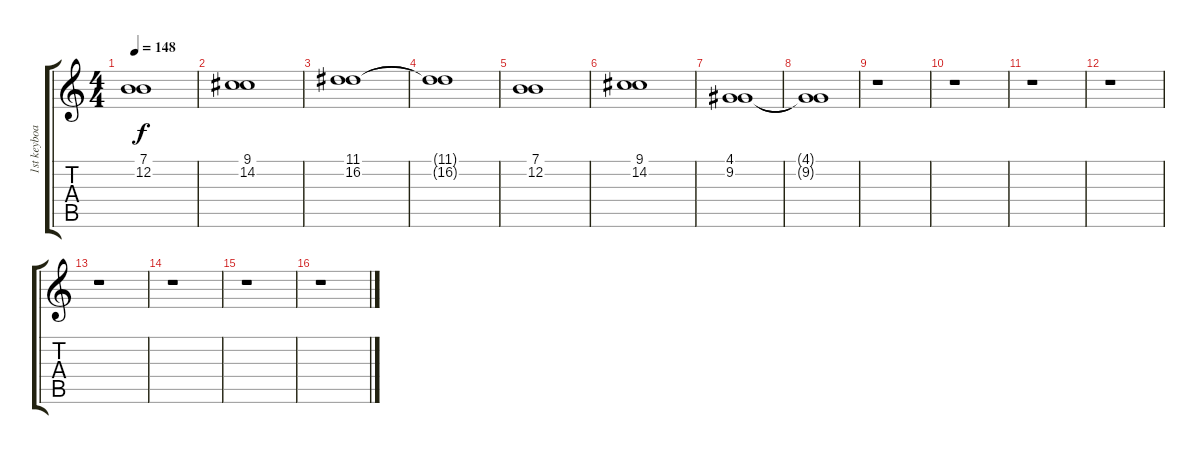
\track ("1st keyboard" "1st keyboa") {instrument synthstrings1}
\staff {score tabs}
\tuning (E4 B3 G3 D3 A2 E2) {hide}
\ts (4 4)
\tempo 148
\clef g2
\ks c
(7.1 12.2).1{dy f} |
(9.1 14.2).1 |
(11.1 16.2).1 |
(11.1{t} 16.2{t}).1 |
(7.1 12.2).1 |
(9.1 14.2).1 |
(4.1 9.2).1 |
(4.1{t} 9.2{t}).1 |
r.1 |
r.1 |
r.1 |
r.1 |
r.1 |
r.1 |
r.1 |
r.1
